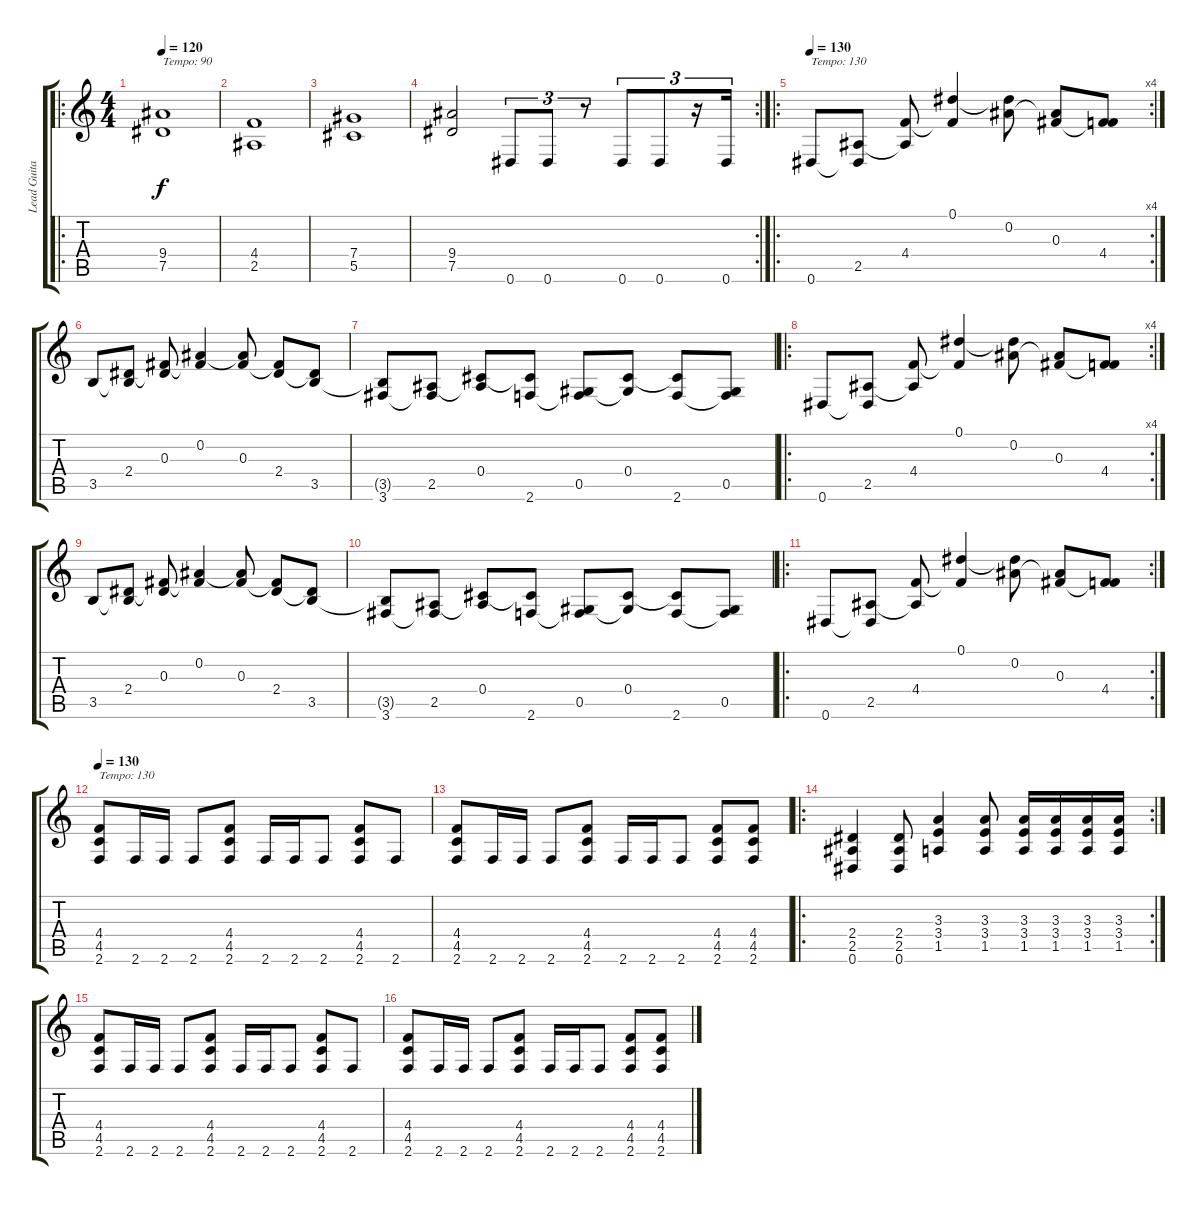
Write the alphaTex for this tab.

\track ("Lead Guitar" "Lead Guita") {instrument distortionguitar}
\staff {score tabs}
\tuning (Eb4 Bb3 Gb3 Db3 Ab2 Eb2) {hide}
\ro
\ts (4 4)
\tempo 120
\tempo 90
\tempo 120
\clef g2
\ks c
(9.4 7.5).1{txt "Tempo: 90" dy f instrument distortionguitar} |
(4.4 2.5).1 |
(7.4 5.5).1 |
\rc 2
(9.4 7.5).2 0.6.8{tu (3 2)} 0.6.8{tu (3 2)} r.8{tu (3 2)} 0.6.8{tu (3 2)} 0.6.8{tu (3 2)} r.16{tu (3 2)} 0.6.16{tu (3 2)} |
\ro
\rc 4
\tempo 130
0.6.8{txt "Tempo: 130" instrument acousticguitarnylon} (2.5 0.6{t}).8{instrument acousticguitarnylon} (4.4 2.5{t}).8{instrument acousticguitarnylon} (0.1 4.4{t}).4{instrument acousticguitarnylon} (0.1{t} 0.2).8{instrument acousticguitarnylon} (0.2{t} 0.3).8{instrument acousticguitarnylon} (0.3{t} 4.4).8{instrument acousticguitarnylon} |
3.5.8{instrument acousticguitarnylon} (2.4 3.5{t}).8{instrument acousticguitarnylon} (0.3 2.4{t}).8{instrument acousticguitarnylon} (0.2 0.3{t}).4{instrument acousticguitarnylon} (0.2{t} 0.3).8{instrument acousticguitarnylon} (0.3{t} 2.4).8{instrument acousticguitarnylon} (2.4{t} 3.5).8{instrument acousticguitarnylon} |
(3.5{t} 3.6).8{instrument acousticguitarnylon} (2.5 3.6{t}).8{instrument acousticguitarnylon} (0.4 2.5{t}).8{instrument acousticguitarnylon} (0.4{t} 2.6).8{instrument acousticguitarnylon} (0.5 2.6{t}).8{instrument acousticguitarnylon} (0.4 0.5{t}).8{instrument acousticguitarnylon} (0.4{t} 2.6).8{instrument acousticguitarnylon} (0.5 2.6{t}).8{instrument acousticguitarnylon} |
\ro
\rc 4
0.6.8{instrument acousticguitarnylon} (2.5 0.6{t}).8{instrument acousticguitarnylon} (4.4 2.5{t}).8{instrument acousticguitarnylon} (0.1 4.4{t}).4{instrument acousticguitarnylon} (0.1{t} 0.2).8{instrument acousticguitarnylon} (0.2{t} 0.3).8{instrument acousticguitarnylon} (0.3{t} 4.4).8{instrument acousticguitarnylon} |
3.5.8{instrument acousticguitarnylon} (2.4 3.5{t}).8{instrument acousticguitarnylon} (0.3 2.4{t}).8{instrument acousticguitarnylon} (0.2 0.3{t}).4{instrument acousticguitarnylon} (0.2{t} 0.3).8{instrument acousticguitarnylon} (0.3{t} 2.4).8{instrument acousticguitarnylon} (2.4{t} 3.5).8{instrument acousticguitarnylon} |
(3.5{t} 3.6).8{instrument acousticguitarnylon} (2.5 3.6{t}).8{instrument acousticguitarnylon} (0.4 2.5{t}).8{instrument acousticguitarnylon} (0.4{t} 2.6).8{instrument acousticguitarnylon} (0.5 2.6{t}).8{instrument acousticguitarnylon} (0.4 0.5{t}).8{instrument acousticguitarnylon} (0.4{t} 2.6).8{instrument acousticguitarnylon} (0.5 2.6{t}).8{instrument acousticguitarnylon} |
\ro
\rc 2
0.6.8{instrument acousticguitarnylon} (2.5 0.6{t}).8{instrument acousticguitarnylon} (4.4 2.5{t}).8{instrument acousticguitarnylon} (0.1 4.4{t}).4{instrument acousticguitarnylon} (0.1{t} 0.2).8{instrument acousticguitarnylon} (0.2{t} 0.3).8{instrument acousticguitarnylon} (0.3{t} 4.4).8{instrument acousticguitarnylon} |
\tempo 130
(4.4 4.5 2.6).8{txt "Tempo: 130" instrument distortionguitar} 2.6.16 2.6.16 2.6.8 (4.4 4.5 2.6).8 2.6.16 2.6.16 2.6.8 (4.4 4.5 2.6).8 2.6.8 |
(4.4 4.5 2.6).8 2.6.16 2.6.16 2.6.8 (4.4 4.5 2.6).8 2.6.16 2.6.16 2.6.8 (4.4 4.5 2.6).8 (4.4 4.5 2.6).8 |
\ro
\rc 2
(2.4 2.5 0.6).4 (2.4 2.5 0.6).8 (3.3 3.4 1.5).4 (3.3 3.4 1.5).8 (3.3 3.4 1.5).16 (3.3 3.4 1.5).16 (3.3 3.4 1.5).16 (3.3 3.4 1.5).16 |
(4.4 4.5 2.6).8{instrument distortionguitar} 2.6.16 2.6.16 2.6.8 (4.4 4.5 2.6).8 2.6.16 2.6.16 2.6.8 (4.4 4.5 2.6).8 2.6.8 |
(4.4 4.5 2.6).8 2.6.16 2.6.16 2.6.8 (4.4 4.5 2.6).8 2.6.16 2.6.16 2.6.8 (4.4 4.5 2.6).8 (4.4 4.5 2.6).8
